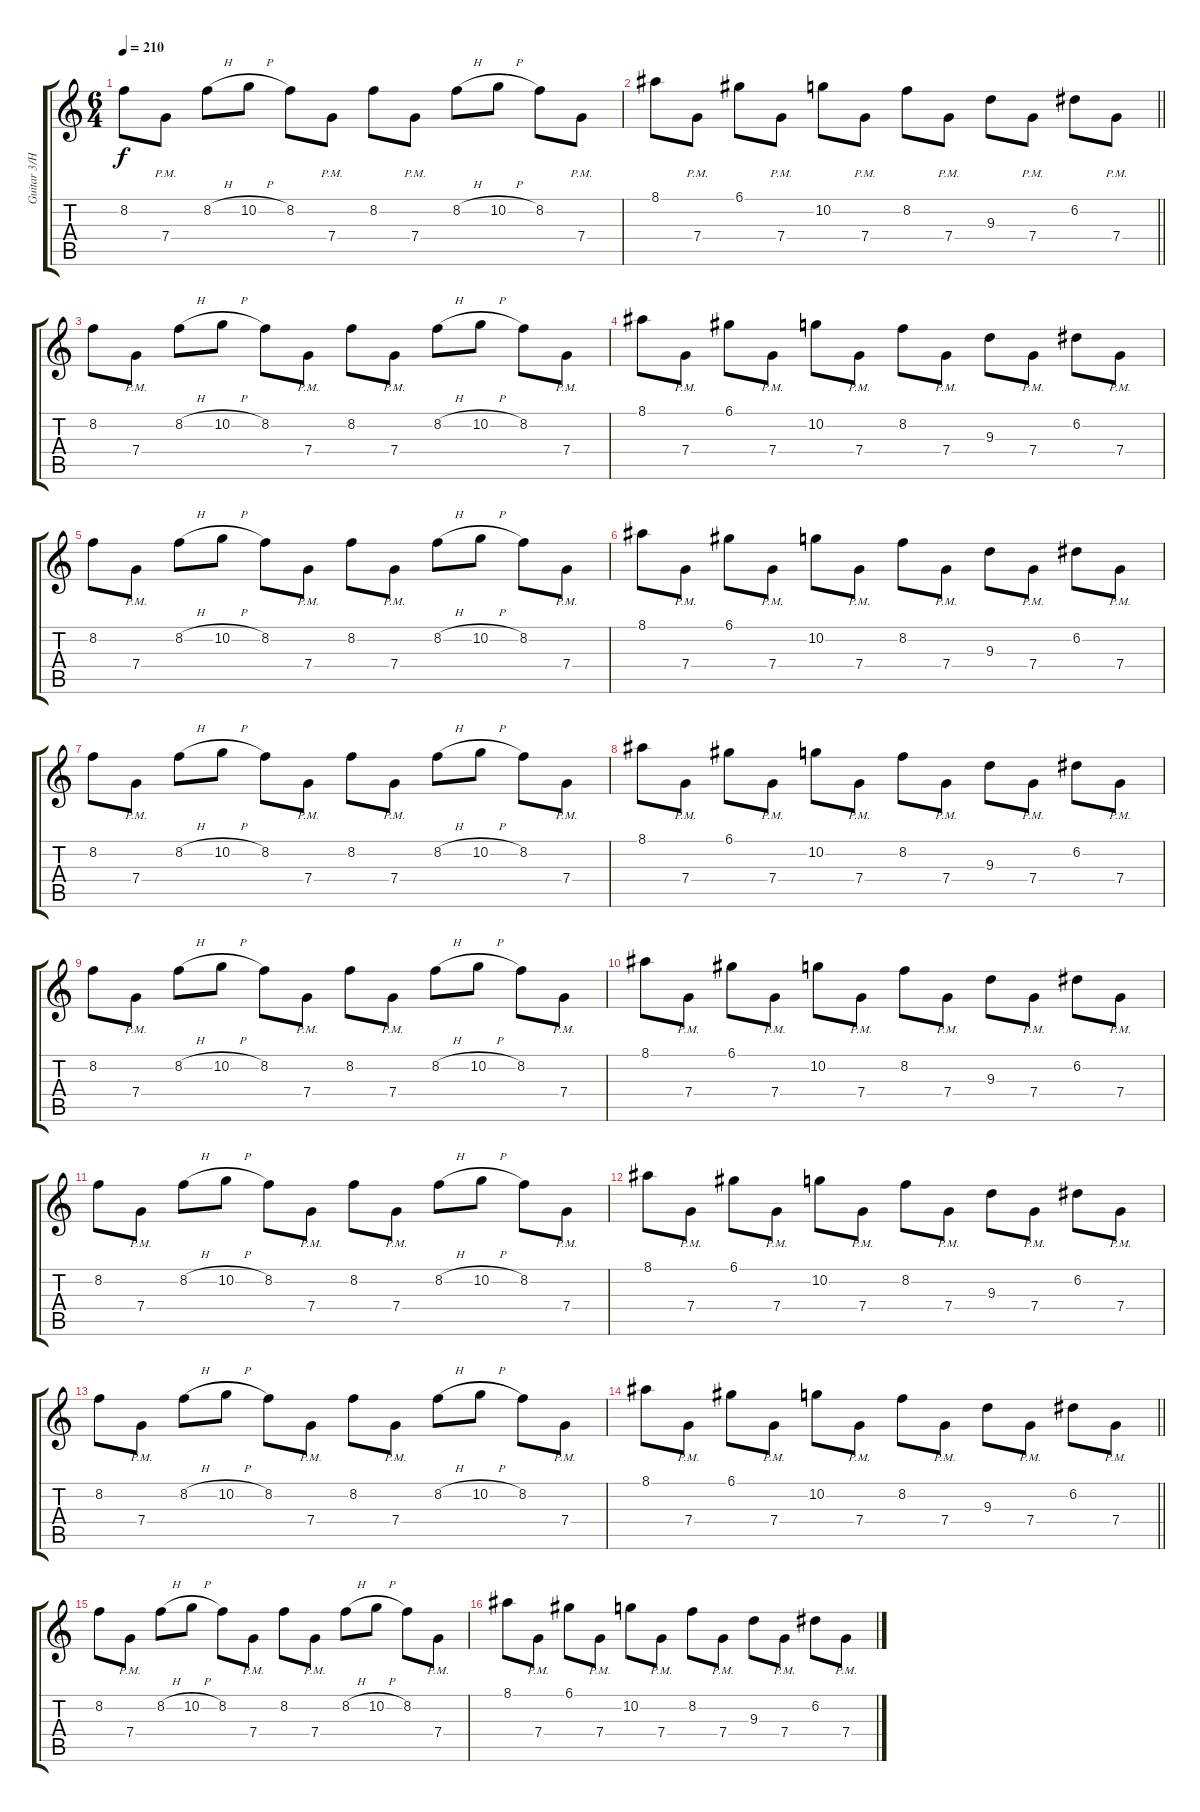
\track ("Guitar 3/Harmony" "Guitar 3/H") {instrument distortionguitar}
\staff {score tabs}
\tuning (D4 A3 F3 C3 G2 C2) {hide}
\ts (6 4)
\tempo 210
\clef g2
\ks c
8.2.8{dy f} 7.4{pm}.8 8.2{h}.8 10.2{h}.8 8.2.8 7.4{pm}.8 8.2.8 7.4{pm}.8 8.2{h}.8 10.2{h}.8 8.2.8 7.4{pm}.8 |
\barLineRight lightlight
8.1.8 7.4{pm}.8 6.1.8 7.4{pm}.8 10.2.8 7.4{pm}.8 8.2.8 7.4{pm}.8 9.3.8 7.4{pm}.8 6.2.8 7.4{pm}.8 |
8.2.8 7.4{pm}.8 8.2{h}.8 10.2{h}.8 8.2.8 7.4{pm}.8 8.2.8 7.4{pm}.8 8.2{h}.8 10.2{h}.8 8.2.8 7.4{pm}.8 |
8.1.8 7.4{pm}.8 6.1.8 7.4{pm}.8 10.2.8 7.4{pm}.8 8.2.8 7.4{pm}.8 9.3.8 7.4{pm}.8 6.2.8 7.4{pm}.8 |
8.2.8 7.4{pm}.8 8.2{h}.8 10.2{h}.8 8.2.8 7.4{pm}.8 8.2.8 7.4{pm}.8 8.2{h}.8 10.2{h}.8 8.2.8 7.4{pm}.8 |
8.1.8 7.4{pm}.8 6.1.8 7.4{pm}.8 10.2.8 7.4{pm}.8 8.2.8 7.4{pm}.8 9.3.8 7.4{pm}.8 6.2.8 7.4{pm}.8 |
8.2.8 7.4{pm}.8 8.2{h}.8 10.2{h}.8 8.2.8 7.4{pm}.8 8.2.8 7.4{pm}.8 8.2{h}.8 10.2{h}.8 8.2.8 7.4{pm}.8 |
8.1.8 7.4{pm}.8 6.1.8 7.4{pm}.8 10.2.8 7.4{pm}.8 8.2.8 7.4{pm}.8 9.3.8 7.4{pm}.8 6.2.8 7.4{pm}.8 |
8.2.8 7.4{pm}.8 8.2{h}.8 10.2{h}.8 8.2.8 7.4{pm}.8 8.2.8 7.4{pm}.8 8.2{h}.8 10.2{h}.8 8.2.8 7.4{pm}.8 |
8.1.8 7.4{pm}.8 6.1.8 7.4{pm}.8 10.2.8 7.4{pm}.8 8.2.8 7.4{pm}.8 9.3.8 7.4{pm}.8 6.2.8 7.4{pm}.8 |
8.2.8 7.4{pm}.8 8.2{h}.8 10.2{h}.8 8.2.8 7.4{pm}.8 8.2.8 7.4{pm}.8 8.2{h}.8 10.2{h}.8 8.2.8 7.4{pm}.8 |
8.1.8 7.4{pm}.8 6.1.8 7.4{pm}.8 10.2.8 7.4{pm}.8 8.2.8 7.4{pm}.8 9.3.8 7.4{pm}.8 6.2.8 7.4{pm}.8 |
8.2.8 7.4{pm}.8 8.2{h}.8 10.2{h}.8 8.2.8 7.4{pm}.8 8.2.8 7.4{pm}.8 8.2{h}.8 10.2{h}.8 8.2.8 7.4{pm}.8 |
\barLineRight lightlight
8.1.8 7.4{pm}.8 6.1.8 7.4{pm}.8 10.2.8 7.4{pm}.8 8.2.8 7.4{pm}.8 9.3.8 7.4{pm}.8 6.2.8 7.4{pm}.8 |
8.2.8 7.4{pm}.8 8.2{h}.8 10.2{h}.8 8.2.8 7.4{pm}.8 8.2.8 7.4{pm}.8 8.2{h}.8 10.2{h}.8 8.2.8 7.4{pm}.8 |
8.1.8 7.4{pm}.8 6.1.8 7.4{pm}.8 10.2.8 7.4{pm}.8 8.2.8 7.4{pm}.8 9.3.8 7.4{pm}.8 6.2.8 7.4{pm}.8
